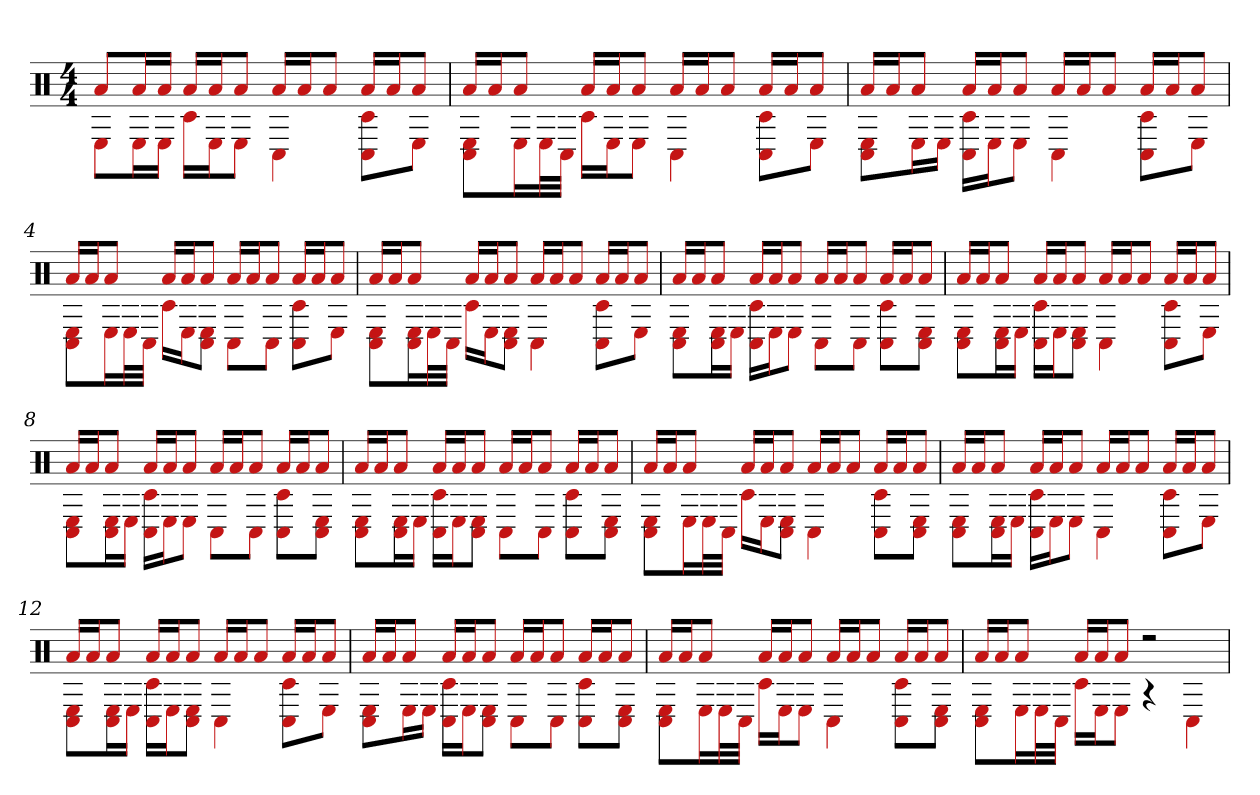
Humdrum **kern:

**kern
*part1
*staff1
*clefX
*k[]
*M4/4
=1
*^
8aL	8EL
16aL	16EL
16aJJ	16EJJ
16aLL	16c#LL
16aJ	16EJ
8aJ	8EJ
16aLL	4C#
16aJ	.
8aJ	.
16aLL	8C# 8c#L
16aJ	.
8aJ	8EJ
=2	=2
16aLL	8C# 8EL
16aJ	.
8aJ	16EL
.	32EL
.	32C#JJJ
16aLL	16c#LL
16aJ	16EJ
8aJ	8EJ
16aLL	4C#
16aJ	.
8aJ	.
16aLL	8C# 8c#L
16aJ	.
8aJ	8EJ
=3	=3
16aLL	8C# 8EL
16aJ	.
8aJ	16EL
.	16EJJ
16aLL	16C# 16c#LL
16aJ	16EJ
8aJ	8EJ
16aLL	4C#
16aJ	.
8aJ	.
16aLL	8C# 8c#L
16aJ	.
8aJ	8EJ
=4	=4
16aLL	8C# 8EL
16aJ	.
8aJ	16EL
.	32EL
.	32C#JJJ
16aLL	16c#LL
16aJ	16EJ
8aJ	8C# 8EJ
16aLL	8C#L
16aJ	.
8aJ	8C#J
16aLL	8C# 8c#L
16aJ	.
8aJ	8EJ
=5	=5
16aLL	8C# 8EL
16aJ	.
8aJ	16C# 16EL
.	32EL
.	32C#JJJ
16aLL	16c#LL
16aJ	16EJ
8aJ	8C# 8EJ
16aLL	4C#
16aJ	.
8aJ	.
16aLL	8C# 8c#L
16aJ	.
8aJ	8EJ
=6	=6
16aLL	8C# 8EL
16aJ	.
8aJ	16C# 16EL
.	16EJJ
16aLL	16C# 16c#LL
16aJ	16EJ
8aJ	8EJ
16aLL	8C#L
16aJ	.
8aJ	8C#J
16aLL	8C# 8c#L
16aJ	.
8aJ	8C# 8EJ
=7	=7
16aLL	8C# 8EL
16aJ	.
8aJ	16C# 16EL
.	16EJJ
16aLL	16C# 16c#LL
16aJ	16EJ
8aJ	8C# 8EJ
16aLL	4C#
16aJ	.
8aJ	.
16aLL	8C# 8c#L
16aJ	.
8aJ	8EJ
=8	=8
16aLL	8C# 8EL
16aJ	.
8aJ	16C# 16EL
.	16EJJ
16aLL	16C# 16c#LL
16aJ	16EJ
8aJ	8EJ
16aLL	8C#L
16aJ	.
8aJ	8C#J
16aLL	8C# 8c#L
16aJ	.
8aJ	8C# 8EJ
=9	=9
16aLL	8C# 8EL
16aJ	.
8aJ	16C# 16EL
.	16EJJ
16aLL	16C# 16c#LL
16aJ	16EJ
8aJ	8C# 8EJ
16aLL	8C#L
16aJ	.
8aJ	8C#J
16aLL	8C# 8c#L
16aJ	.
8aJ	8C# 8EJ
=10	=10
16aLL	8C# 8EL
16aJ	.
8aJ	16EL
.	32EL
.	32C#JJJ
16aLL	16c#LL
16aJ	16EJ
8aJ	8C# 8EJ
16aLL	4C#
16aJ	.
8aJ	.
16aLL	8C# 8c#L
16aJ	.
8aJ	8E 8C#J
=11	=11
16aLL	8C# 8EL
16aJ	.
8aJ	16C# 16EL
.	16EJJ
16aLL	16C# 16c#LL
16aJ	16EJ
8aJ	8EJ
16aLL	4C#
16aJ	.
8aJ	.
16aLL	8C# 8c#L
16aJ	.
8aJ	8EJ
=12	=12
16aLL	8C# 8EL
16aJ	.
8aJ	16C# 16EL
.	16EJJ
16aLL	16C# 16c#LL
16aJ	16EJ
8aJ	8C# 8EJ
16aLL	4C#
16aJ	.
8aJ	.
16aLL	8C# 8c#L
16aJ	.
8aJ	8EJ
=13	=13
16aLL	8C# 8EL
16aJ	.
8aJ	16EL
.	16EJJ
16aLL	16C# 16c#LL
16aJ	16EJ
8aJ	8C# 8EJ
16aLL	8C#L
16aJ	.
8aJ	8C#J
16aLL	8C# 8c#L
16aJ	.
8aJ	8C# 8EJ
=14	=14
16aLL	8C# 8EL
16aJ	.
8aJ	16EL
.	32EL
.	32C#JJJ
16aLL	16c#LL
16aJ	16EJ
8aJ	8EJ
16aLL	4C#
16aJ	.
8aJ	.
16aLL	8C# 8c#L
16aJ	.
8aJ	8C# 8EJ
=15	=15
16aLL	8C# 8EL
16aJ	.
8aJ	16EL
.	32EL
.	32C#JJJ
16aLL	16c#LL
16aJ	16EJ
8aJ	8EJ
2r	4r
.	4C#
*v	*v
=
*-
